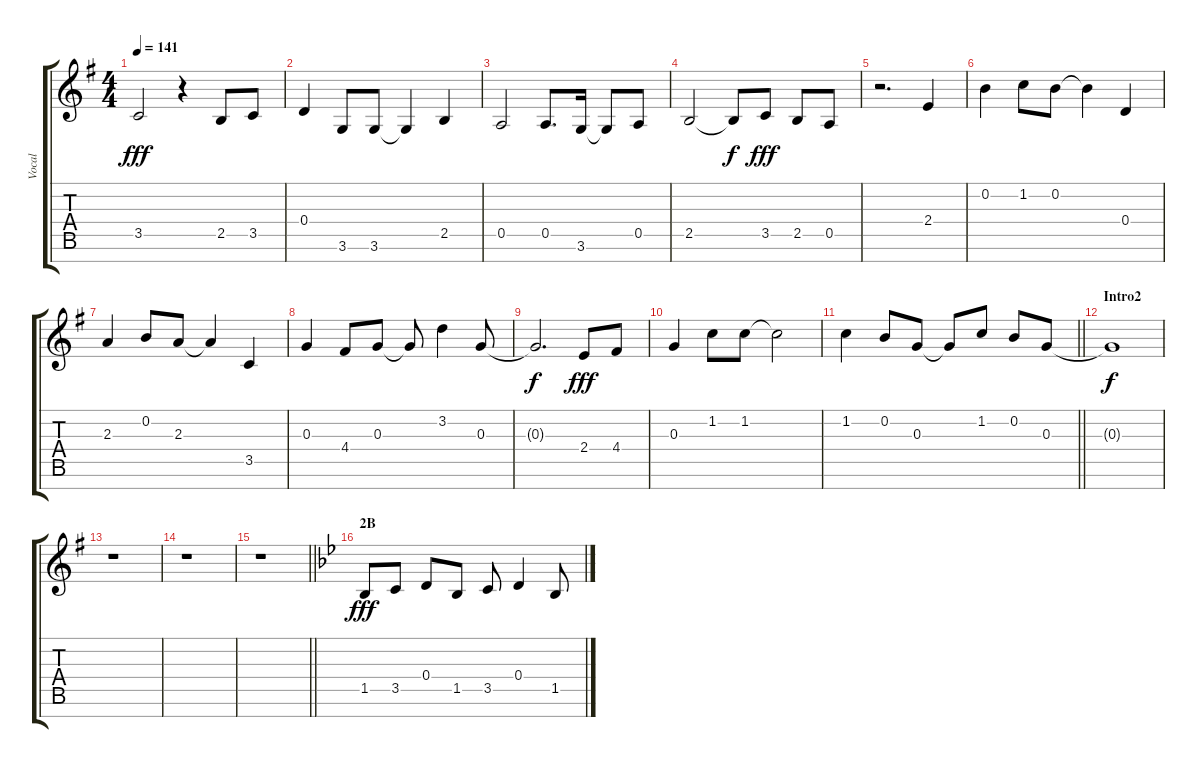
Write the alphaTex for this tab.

\track ("Vocal" "Vocal") {instrument voiceoohs}
\staff {score tabs}
\tuning (E5 B4 G4 D4 A3 E3 B2) {hide}
\ts (4 4)
\tempo 141
\clef g2
\ks g
3.5{t}.2{dy fff} r.4 2.5.8 3.5.8 |
0.4.4 3.6.8 3.6.8 3.6{t}.4 2.5.4 |
0.5.2 0.5.8{d} 3.6.16 3.6{t}.8 0.5.8 |
2.5.2 2.5{t}.8{dy f} 3.5.8{dy fff} 2.5.8 0.5.8 |
r.2{d} 2.4.4 |
0.2.4 1.2.8 0.2.8 0.2{t}.4 0.4.4 |
2.3.4 0.2.8 2.3.8 2.3{t}.4 3.5.4 |
0.3.4 4.4.8 0.3.8 0.3{t}.8 3.2.4 0.3.8 |
0.3{t}.2{d dy f} 2.4.8{dy fff} 4.4.8 |
0.3.4 1.2.8 1.2.8 1.2{t}.2 |
\barLineRight lightlight
1.2.4 0.2.8 0.3.8 0.3{t}.8 1.2.8 0.2.8 0.3.8 |
\section ("" "Intro2")
0.3{t}.1{dy f} |
r.1 |
r.1 |
\barLineRight lightlight
r.1 |
\section ("" "2B")
\ks bb
1.5.8{dy fff} 3.5.8 0.4.8 1.5.8 3.5.8 0.4.4 1.5.8
